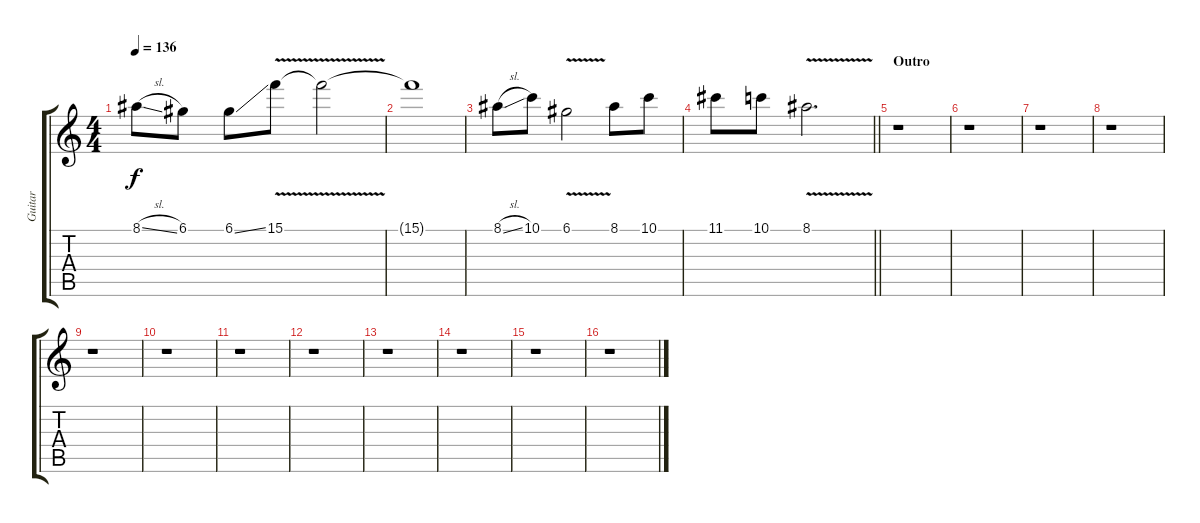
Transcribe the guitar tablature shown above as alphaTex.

\track ("Guitar" "Guitar") {instrument electricguitarclean}
\staff {score tabs}
\tuning (D4 A3 F3 C3 G2 C2) {hide}
\ts (4 4)
\tempo 136
\clef g2
\ks c
8.1{sl}.8{dy f} 6.1.8 6.1{ss}.8 15.1{v}.8 15.1{t}.2 |
15.1{t}.1 |
8.1{sl}.8 10.1.8 6.1{v}.2 8.1.8 10.1.8 |
\barLineRight lightlight
11.1.8 10.1.8 8.1{v}.2{d} |
\section ("" "Outro")
r.1 |
r.1 |
r.1 |
r.1 |
r.1 |
r.1 |
r.1{volume 13} |
r.1 |
r.1 |
r.1 |
r.1{volume 10} |
r.1
